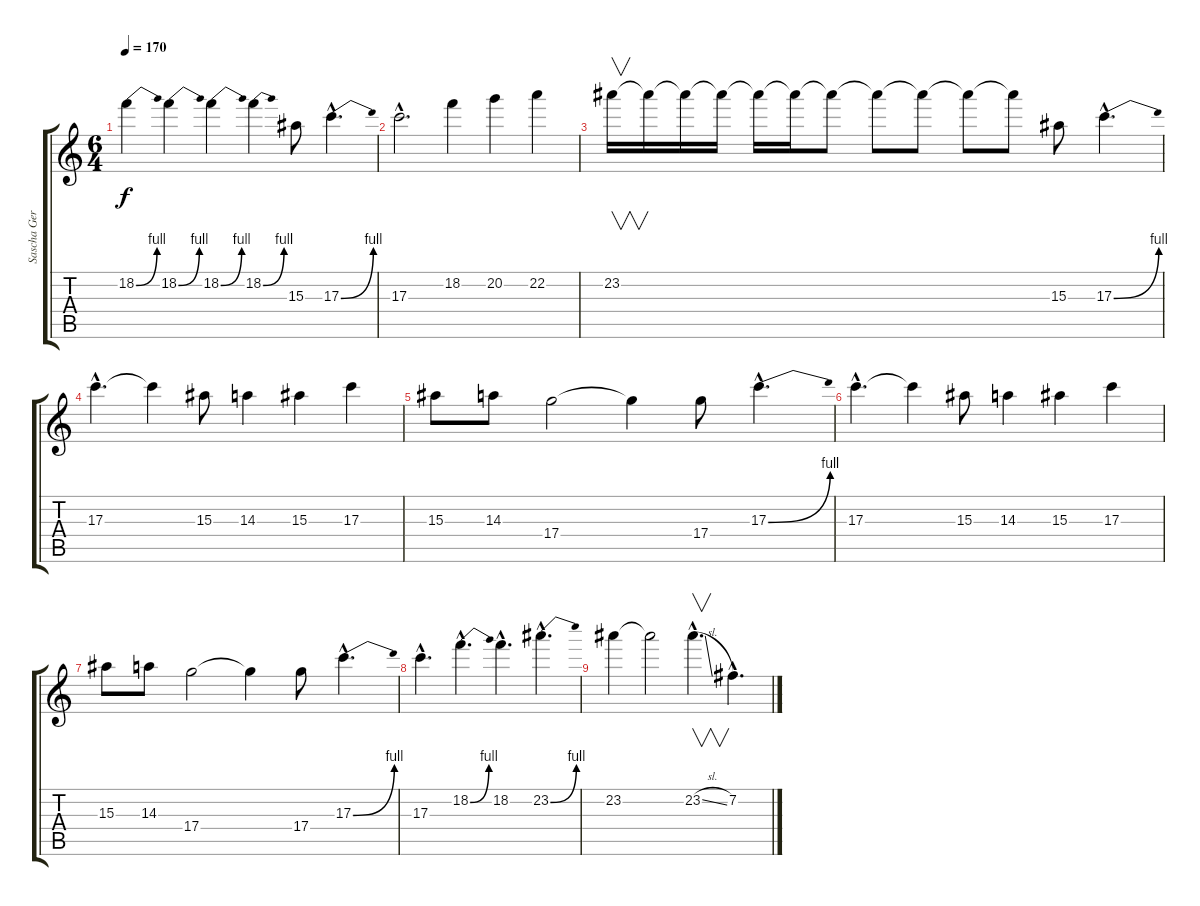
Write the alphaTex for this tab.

\track ("Sascha Gerstner" "Sascha Ger") {instrument distortionguitar}
\staff {score tabs}
\tuning (E4 B3 G3 D3 A2 E2) {hide}
\ts (6 4)
\tempo 170
\clef g2
\ks c
18.2{be (bend 0 0 60 4)}.4{dy f} 18.2{be (bend 0 0 60 4)}.4 18.2{be (bend 0 0 60 4)}.4 18.2{be (bend 0 0 60 4)}.4 15.3.8 17.3{be (bend 0 0 60 4) hac}.4{d} |
17.3{hac}.2{d} 18.2.4 20.2.4 22.2.4 |
23.2.16{v} 23.2{t}.16 23.2{t}.16 23.2{t}.16 23.2{t}.16 23.2{t}.16 23.2{t}.8 23.2{t}.8 23.2{t}.8 23.2{t}.8 23.2{t}.8 15.3.8 17.3{be (bend 0 0 60 4) hac}.4{d} |
17.3{hac}.4{d} 17.3{t}.4 15.3.8 14.3.4 15.3.4 17.3.4 |
15.3.8 14.3.8 17.4.2 17.4{t}.4 17.4.8 17.3{be (bend 0 0 60 4) hac}.4{d} |
17.3{hac}.4{d} 17.3{t}.4 15.3.8 14.3.4 15.3.4 17.3.4 |
15.3.8 14.3.8 17.4.2 17.4{t}.4 17.4.8 17.3{be (bend 0 0 60 4) hac}.4{d} |
17.3{hac}.4{d} 18.2{be (bend 0 0 60 4) hac}.4{d} 18.2{hac}.4{d} 23.2{be (bend 0 0 60 4) hac}.4{d} |
23.2.4 23.2{t}.2 23.2{sl hac}.4{v d} 7.2{hac}.4{d}
